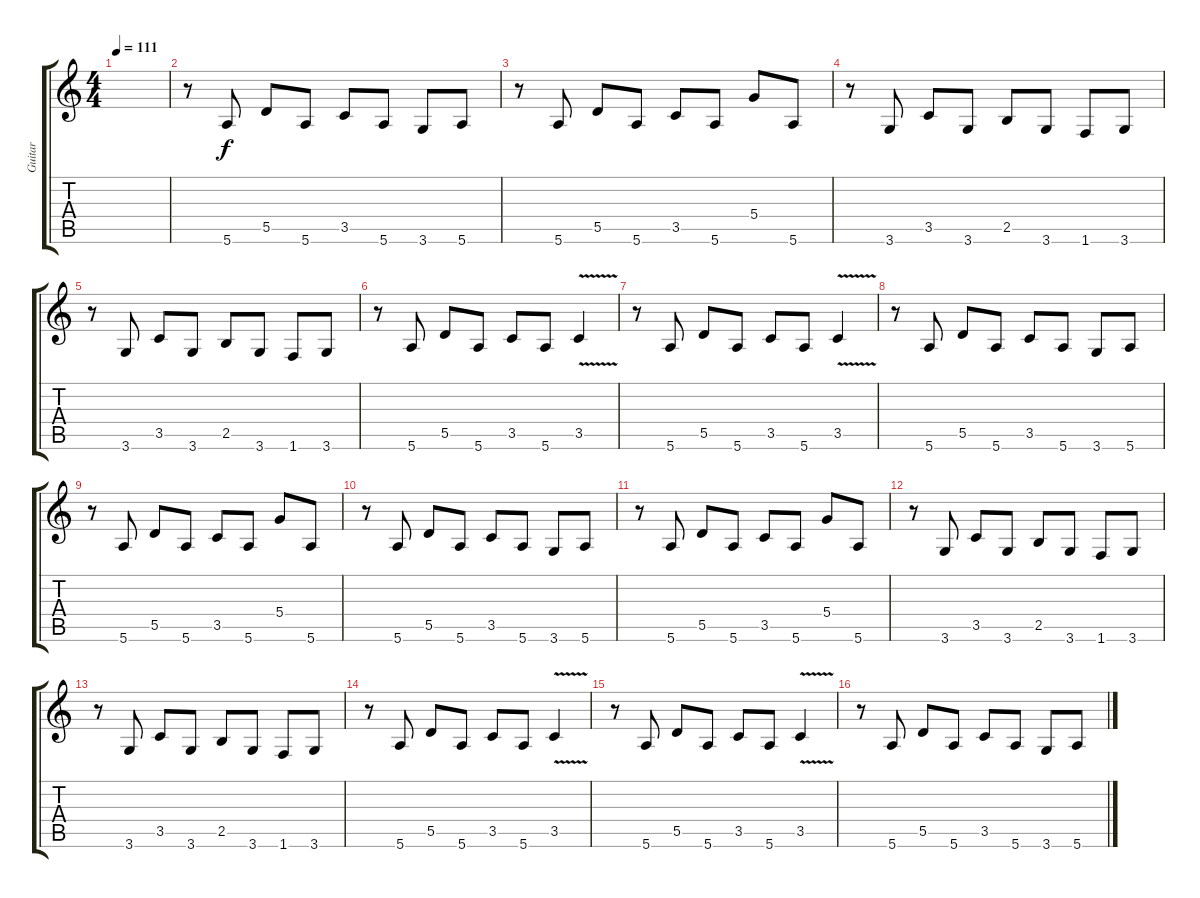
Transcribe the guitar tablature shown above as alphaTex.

\track ("Guitar" "Guitar") {instrument distortionguitar}
\staff {score tabs}
\tuning (E4 B3 G3 D3 A2 E2) {hide}
\ts (4 4)
\tempo 111
\clef g2
\ks c
|
r.8 5.6.8 5.5.8 5.6.8 3.5.8 5.6.8 3.6.8 5.6.8 |
r.8 5.6.8 5.5.8 5.6.8 3.5.8 5.6.8 5.4.8 5.6.8 |
r.8 3.6.8 3.5.8 3.6.8 2.5.8 3.6.8 1.6.8 3.6.8 |
r.8 3.6.8 3.5.8 3.6.8 2.5.8 3.6.8 1.6.8 3.6.8 |
r.8 5.6.8 5.5.8 5.6.8 3.5.8 5.6.8 3.5{v}.4 |
r.8 5.6.8 5.5.8 5.6.8 3.5.8 5.6.8 3.5{v}.4 |
r.8 5.6.8 5.5.8 5.6.8 3.5.8 5.6.8 3.6.8 5.6.8 |
r.8 5.6.8 5.5.8 5.6.8 3.5.8 5.6.8 5.4.8 5.6.8 |
r.8 5.6.8 5.5.8 5.6.8 3.5.8 5.6.8 3.6.8 5.6.8 |
r.8 5.6.8 5.5.8 5.6.8 3.5.8 5.6.8 5.4.8 5.6.8 |
r.8 3.6.8 3.5.8 3.6.8 2.5.8 3.6.8 1.6.8 3.6.8 |
r.8 3.6.8 3.5.8 3.6.8 2.5.8 3.6.8 1.6.8 3.6.8 |
r.8 5.6.8 5.5.8 5.6.8 3.5.8 5.6.8 3.5{v}.4 |
r.8 5.6.8 5.5.8 5.6.8 3.5.8 5.6.8 3.5{v}.4 |
r.8 5.6.8 5.5.8 5.6.8 3.5.8 5.6.8 3.6.8 5.6.8
